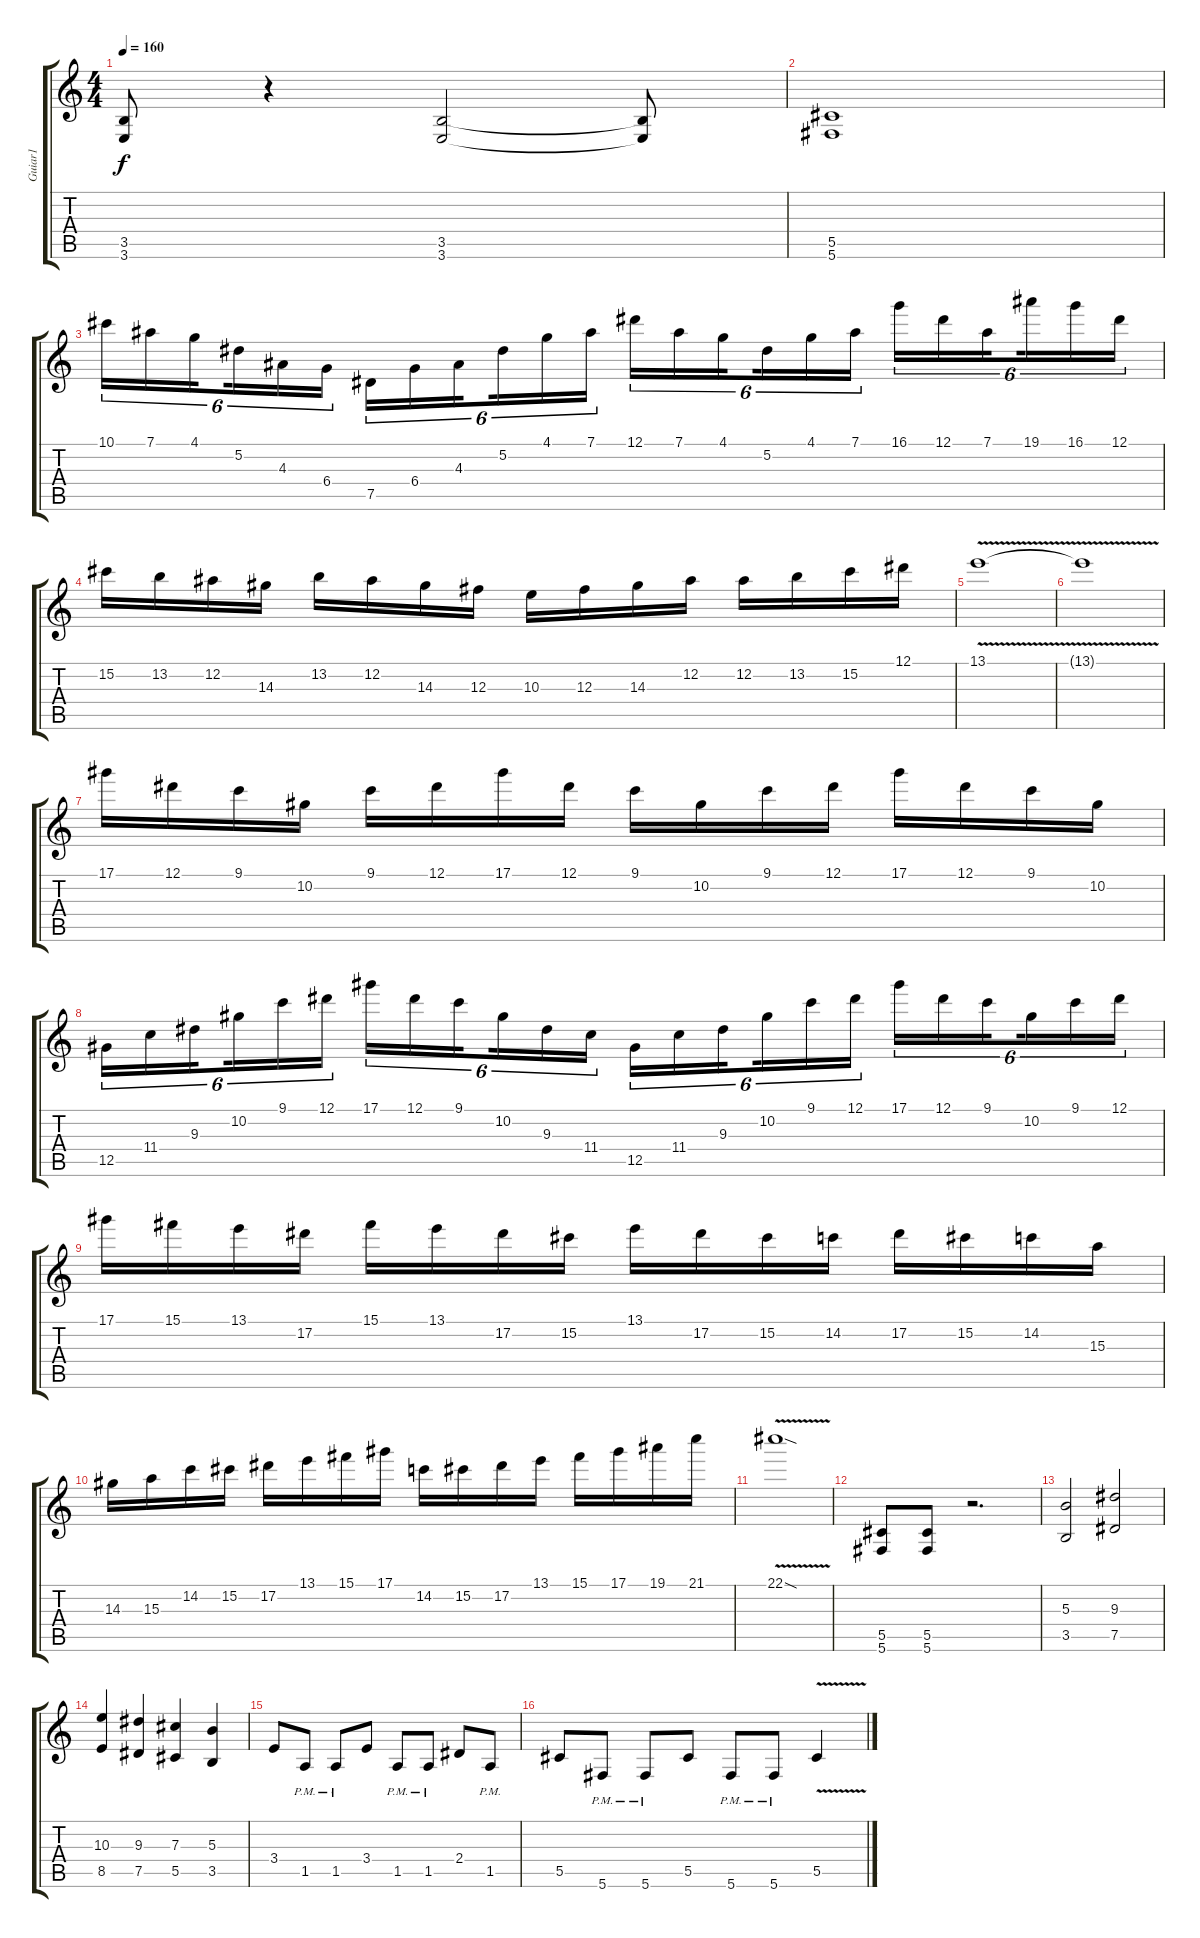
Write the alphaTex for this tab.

\track ("Guiar1" "Guiar1") {instrument distortionguitar}
\staff {score tabs}
\tuning (Eb4 Bb3 Gb3 Db3 Ab2 Db2) {hide}
\ts (4 4)
\tempo 160
\clef g2
\ks c
(3.5 3.6).8{dy f} r.4 (3.5 3.6).2 (3.5{t} 3.6{t}).8 |
(5.5 5.6).1 |
10.1.16{tu (6 4)} 7.1.16{tu (6 4)} 4.1.16{tu (6 4) beam splitsecondary} 5.2.16{tu (6 4)} 4.3.16{tu (6 4)} 6.4.16{tu (6 4)} 7.5.16{tu (6 4)} 6.4.16{tu (6 4)} 4.3.16{tu (6 4) beam splitsecondary} 5.2.16{tu (6 4)} 4.1.16{tu (6 4)} 7.1.16{tu (6 4)} 12.1.16{tu (6 4)} 7.1.16{tu (6 4)} 4.1.16{tu (6 4) beam splitsecondary} 5.2.16{tu (6 4)} 4.1.16{tu (6 4)} 7.1.16{tu (6 4)} 16.1.16{tu (6 4)} 12.1.16{tu (6 4)} 7.1.16{tu (6 4) beam splitsecondary} 19.1.16{tu (6 4)} 16.1.16{tu (6 4)} 12.1.16{tu (6 4)} |
15.2.16 13.2.16 12.2.16 14.3.16 13.2.16 12.2.16 14.3.16 12.3.16 10.3.16 12.3.16 14.3.16 12.2.16 12.2.16 13.2.16 15.2.16 12.1.16 |
13.1{v}.1 |
13.1{t}.1 |
17.1.16 12.1.16 9.1.16 10.2.16 9.1.16 12.1.16 17.1.16 12.1.16 9.1.16 10.2.16 9.1.16 12.1.16 17.1.16 12.1.16 9.1.16 10.2.16 |
12.5.16{tu (6 4)} 11.4.16{tu (6 4)} 9.3.16{tu (6 4) beam splitsecondary} 10.2.16{tu (6 4)} 9.1.16{tu (6 4)} 12.1.16{tu (6 4)} 17.1.16{tu (6 4)} 12.1.16{tu (6 4)} 9.1.16{tu (6 4) beam splitsecondary} 10.2.16{tu (6 4)} 9.3.16{tu (6 4)} 11.4.16{tu (6 4)} 12.5.16{tu (6 4)} 11.4.16{tu (6 4)} 9.3.16{tu (6 4) beam splitsecondary} 10.2.16{tu (6 4)} 9.1.16{tu (6 4)} 12.1.16{tu (6 4)} 17.1.16{tu (6 4)} 12.1.16{tu (6 4)} 9.1.16{tu (6 4) beam splitsecondary} 10.2.16{tu (6 4)} 9.1.16{tu (6 4)} 12.1.16{tu (6 4)} |
17.1.16 15.1.16 13.1.16 17.2.16 15.1.16 13.1.16 17.2.16 15.2.16 13.1.16 17.2.16 15.2.16 14.2.16 17.2.16 15.2.16 14.2.16 15.3.16 |
14.3.16 15.3.16 14.2.16 15.2.16 17.2.16 13.1.16 15.1.16 17.1.16 14.2.16 15.2.16 17.2.16 13.1.16 15.1.16 17.1.16 19.1.16 21.1.16 |
22.1{v sod}.1 |
(5.5 5.6).8 (5.5 5.6).8 r.2{d} |
(5.3 3.5).2 (9.3 7.5).2 |
(10.3 8.5).4 (9.3 7.5).4 (7.3 5.5).4 (5.3 3.5).4 |
3.4.8 1.5{pm}.8 1.5{pm}.8 3.4.8 1.5{pm}.8 1.5{pm}.8 2.4.8 1.5{pm}.8 |
5.5.8 5.6{pm}.8 5.6{pm}.8 5.5.8 5.6{pm}.8 5.6{pm}.8 5.5{v}.4
